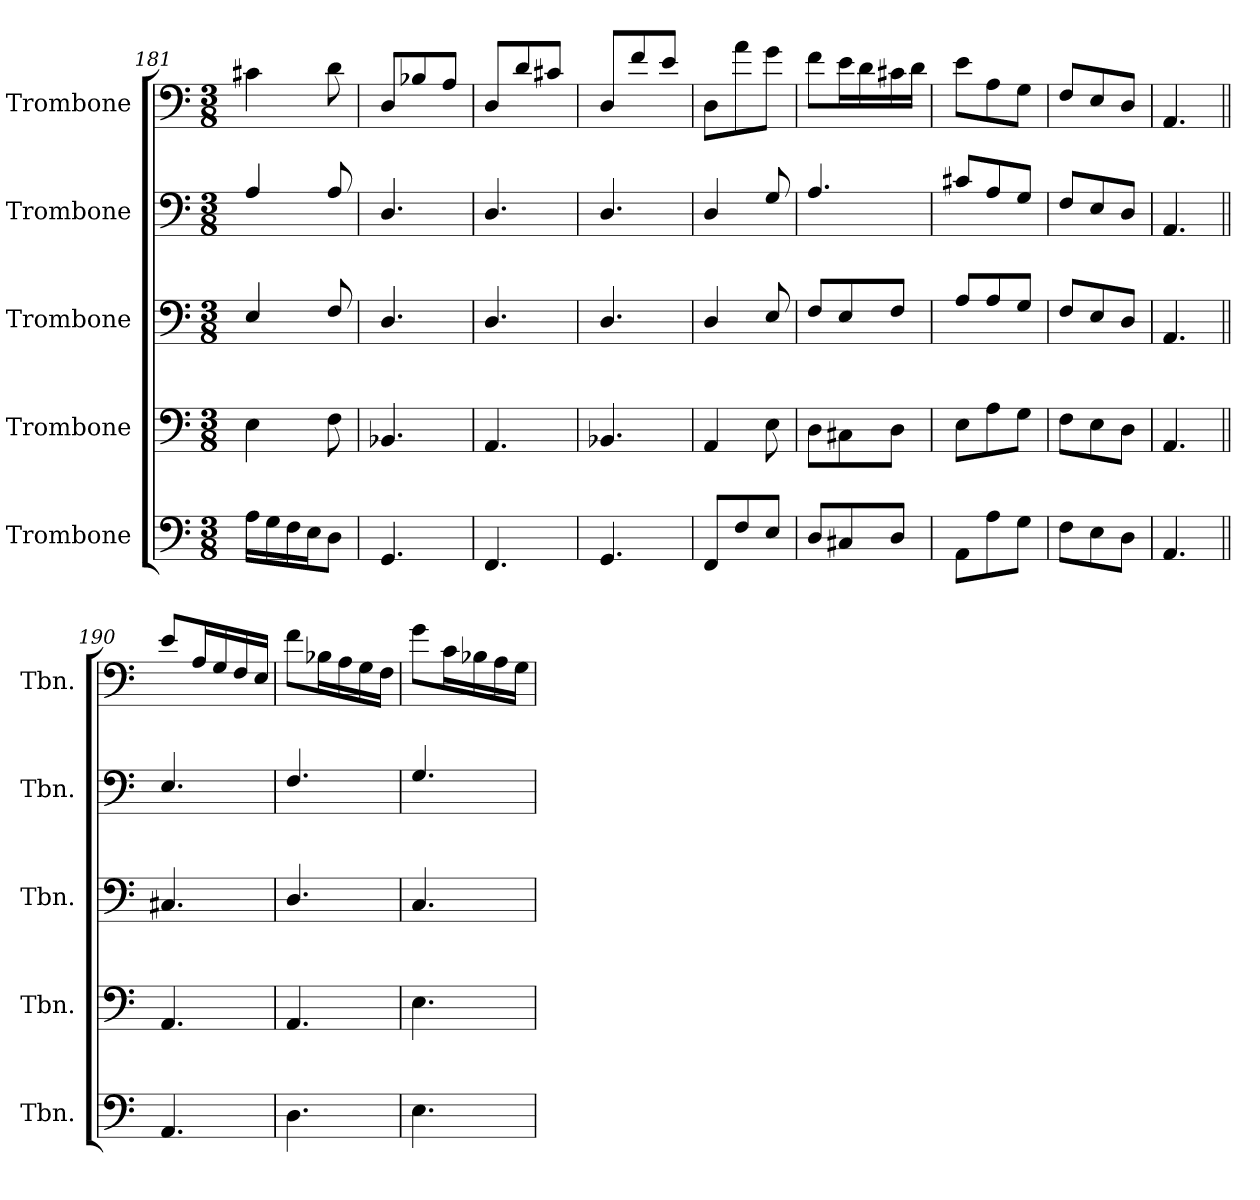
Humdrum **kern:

**kern	**kern	**kern	**kern	**kern
*part5	*part4	*part3	*part2	*part1
*staff5	*staff4	*staff3	*staff2	*staff1
*I"Trombone	*I"Trombone	*I"Trombone	*I"Trombone	*I"Trombone
*I'Tbn.	*I'Tbn.	*I'Tbn.	*I'Tbn.	*I'Tbn.
*clefF4	*clefF4	*clefF4	*clefF4	*clefF4
*k[]	*k[]	*k[]	*k[]	*k[]
*M3/8	*M3/8	*M3/8	*M3/8	*M3/8
=181	=181	=181	=181	=181
16A\LL	4E\	4E/	4A/	4c#X\
16G\	.	.	.	.
16F\	.	.	.	.
16E\J	.	.	.	.
8D\J	8F\	8F/	8A/	8d\
=182	=182	=182	=182	=182
4.GG/	4.BB-X/	4.D/	4.D/	8D/L
.	.	.	.	8B-X/
.	.	.	.	8A/J
!!LO:LB:g=z
=183	=183	=183	=183	=183
4.FF/	4.AA/	4.D/	4.D/	8D/L
.	.	.	.	8d/
.	.	.	.	8c#X/J
=184	=184	=184	=184	=184
4.GG/	4.BB-X/	4.D/	4.D/	8D/L
.	.	.	.	8f/
.	.	.	.	8e/J
!!LO:PB:g=z
=185	=185	=185	=185	=185
8FF/L	4AA/	4D/	4D/	8D\L
8F/	.	.	.	8a\
8E/J	8E\	8E/	8G/	8g\J
=186	=186	=186	=186	=186
8D/L	8D\L	8F/L	4.A/	8f\L
8C#X/	8C#X\	8E/	.	16e\L
.	.	.	.	16d\
8D/J	8D\J	8F/J	.	16c#X\
.	.	.	.	16d\JJ
=187	=187	=187	=187	=187
8AA\L	8E\L	8A/L	8c#X/L	8e\L
8A\	8A\	8A/	8A/	8A\
8G\J	8G\J	8G/J	8G/J	8G\J
=188	=188	=188	=188	=188
8F\L	8F\L	8F/L	8F/L	8F/L
8E\	8E\	8E/	8E/	8E/
8D\J	8D\J	8D/J	8D/J	8D/J
=189	=189	=189	=189	=189
4.AA/	4.AA/	4.AA/	4.AA/	4.AA/
=190||	=190||	=190||	=190||	=190||
4.AA/	4.AA/	4.C#X/	4.E/	8e/L
.	.	.	.	16A/L
.	.	.	.	16G/
.	.	.	.	16F/
.	.	.	.	16E/JJ
=191	=191	=191	=191	=191
4.D\	4.AA/	4.D/	4.F/	8f\L
.	.	.	.	16B-X\L
.	.	.	.	16A\
.	.	.	.	16G\
.	.	.	.	16F\JJ
=192	=192	=192	=192	=192
4.E\	4.E\	4.C/	4.G/	8g\L
.	.	.	.	16c\L
.	.	.	.	16B-X\
.	.	.	.	16A\
.	.	.	.	16G\JJ
=	=	=	=	=
*-	*-	*-	*-	*-
